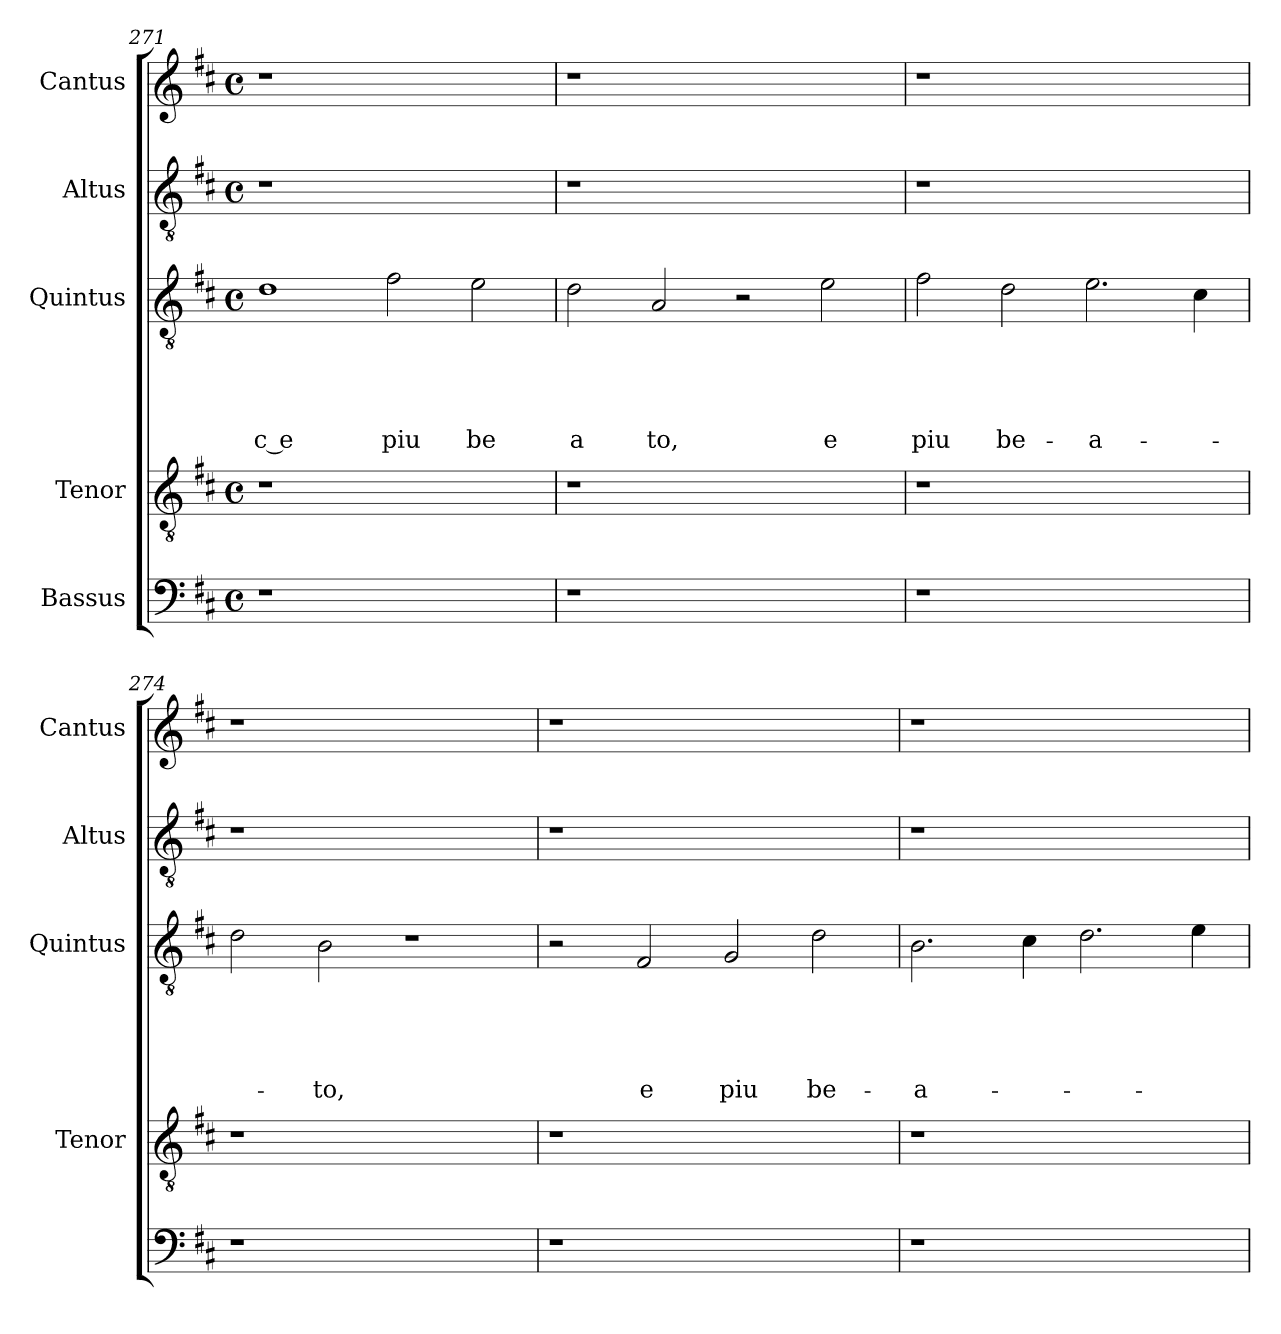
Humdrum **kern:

**kern	**kern	**kern	**text	**text	**text	**text	**text	**kern	**kern
*part5	*part4	*part3	*part3	*part3	*part3	*part3	*part3	*part2	*part1
*staff5	*staff4	*staff3	*staff3	*staff3	*staff3	*staff3	*staff3	*staff2	*staff1
*I"Bassus	*I"Tenor	*I"Quintus	*	*	*	*	*	*I"Altus	*I"Cantus
*	*I'Tenor	*I'Quintus	*	*	*	*	*	*I'Altus	*I'Cantus
*clefF4	*clefGv2	*clefGv2	*	*	*	*	*	*clefGv2	*clefG2
*k[f#c#]	*k[f#c#]	*k[f#c#]	*	*	*	*	*	*k[f#c#]	*k[f#c#]
*D:	*D:	*D:	*	*	*	*	*	*D:	*D:
*M4/4	*M4/4	*M4/4	*	*	*	*	*	*M4/4	*M4/4
*met(c)	*met(c)	*met(c)	*	*	*	*	*	*met(c)	*met(c)
=271	=271	=271	=271	=271	=271	=271	=271	=271	=271
!	!	!	!	!	!	!	!LO:LY:b:rj	!	!
1r	1r	1d	.	.	.	.	c e	1r	1r
!	!	!	!	!	!	!	!LO:LY:b	!	!
1ryy	1ryy	2f#\	.	.	.	.	piu	1ryy	1ryy
!	!	!	!	!	!	!	!LO:LY:b	!	!
.	.	2e\	.	.	.	.	be	.	.
=272	=272	=272	=272	=272	=272	=272	=272	=272	=272
!	!	!	!	!	!	!	!LO:LY:b	!	!
1r	1r	2d\	.	.	.	.	a	1r	1r
!	!	!	!	!	!	!	!LO:LY:b	!	!
.	.	2A/	.	.	.	.	to,	.	.
1ryy	1ryy	2r	.	.	.	.	.	1ryy	1ryy
!	!	!	!	!	!	!	!LO:LY:b	!	!
.	.	2e\	.	.	.	.	e	.	.
!!LO:LB:g=z
=273	=273	=273	=273	=273	=273	=273	=273	=273	=273
!	!	!	!	!	!	!	!LO:LY:b	!	!
1r	1r	2f#\	.	.	.	.	piu	1r	1r
!	!	!	!	!	!	!	!LO:LY:b	!	!
.	.	2d\	.	.	.	.	be-	.	.
!	!	!	!	!	!	!	!LO:LY:b	!	!
1ryy	1ryy	2.e\	.	.	.	.	-a-	1ryy	1ryy
.	.	4c#\	.	.	.	.	.	.	.
=274	=274	=274	=274	=274	=274	=274	=274	=274	=274
1r	1r	2d\	.	.	.	.	.	1r	1r
!	!	!	!	!	!	!	!LO:LY:b	!	!
.	.	2B\	.	.	.	.	-to,	.	.
1ryy	1ryy	1r	.	.	.	.	.	1ryy	1ryy
=275	=275	=275	=275	=275	=275	=275	=275	=275	=275
1r	1r	2r	.	.	.	.	.	1r	1r
!	!	!	!	!	!	!	!LO:LY:b	!	!
.	.	2F#/	.	.	.	.	e	.	.
!	!	!	!	!	!	!	!LO:LY:b	!	!
1ryy	1ryy	2G/	.	.	.	.	piu	1ryy	1ryy
!	!	!	!	!	!	!	!LO:LY:b	!	!
.	.	2d\	.	.	.	.	be-	.	.
=276	=276	=276	=276	=276	=276	=276	=276	=276	=276
!	!	!	!	!	!	!	!LO:LY:b	!	!
1r	1r	2.B\	.	.	.	.	-a-	1r	1r
.	.	4c#\	.	.	.	.	.	.	.
1ryy	1ryy	2.d\	.	.	.	.	.	1ryy	1ryy
.	.	4e\	.	.	.	.	.	.	.
=	=	=	=	=	=	=	=	=	=
*-	*-	*-	*-	*-	*-	*-	*-	*-	*-
